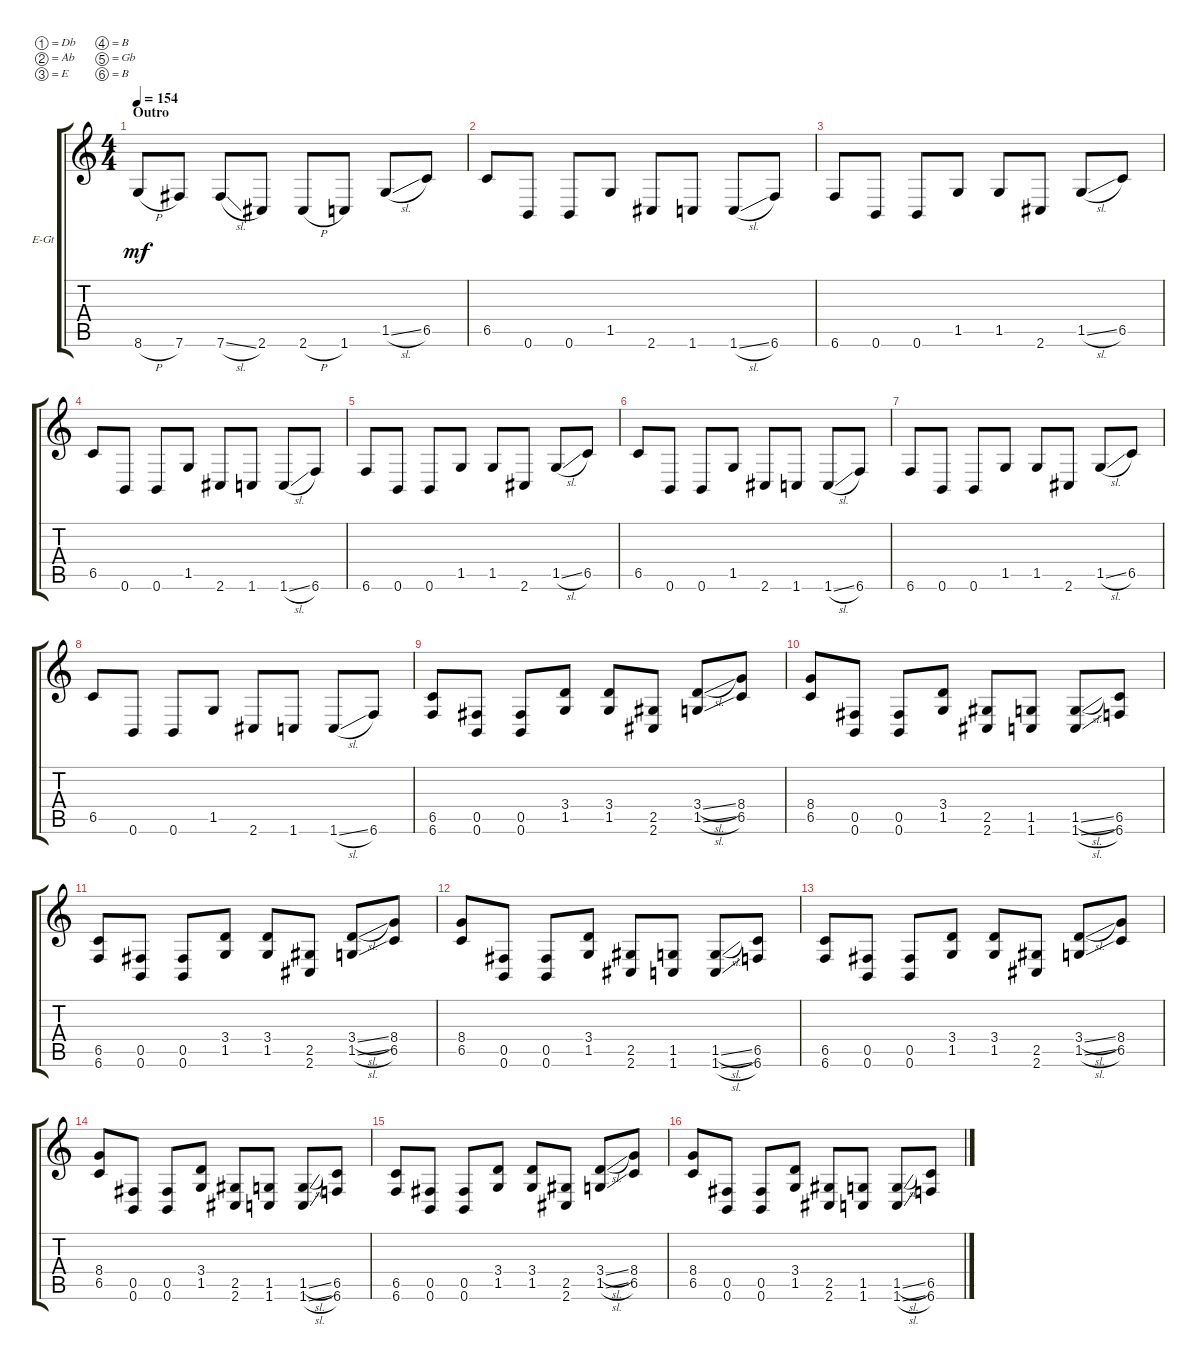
\defaultSystemsLayout 4
\bracketExtendMode groupsimilarinstruments
\firstSystemTrackNameOrientation horizontal
\otherSystemsTrackNameOrientation horizontal
\track ("Electric Guitar 1" "E-Gt") {instrument distortionguitar}
\staff {score tabs}
\tuning (Db4 Ab3 E3 B2 Gb2 B1)
\ts (4 4)
\section ("" "Outro")
\tempo 154
\clef g2
\ks c
8.6{h}.8{dy mf} 7.6.8 7.6{sl}.8 2.6.8 2.6{h}.8 1.6.8 1.5{sl}.8 6.5.8 |
6.5.8 0.6.8 0.6.8 1.5.8 2.6.8 1.6.8 1.6{sl}.8 6.6.8 |
6.6.8 0.6.8 0.6.8 1.5.8 1.5.8 2.6.8 1.5{sl}.8 6.5.8 |
6.5.8 0.6.8 0.6.8 1.5.8 2.6.8 1.6.8 1.6{sl}.8 6.6.8 |
6.6.8 0.6.8 0.6.8 1.5.8 1.5.8 2.6.8 1.5{sl}.8 6.5.8 |
6.5.8 0.6.8 0.6.8 1.5.8 2.6.8 1.6.8 1.6{sl}.8 6.6.8 |
6.6.8 0.6.8 0.6.8 1.5.8 1.5.8 2.6.8 1.5{sl}.8 6.5.8 |
6.5.8 0.6.8 0.6.8 1.5.8 2.6.8 1.6.8 1.6{sl}.8 6.6.8 |
(6.6 6.5).8 (0.6 0.5).8 (0.6 0.5).8 (1.5 3.4).8 (1.5 3.4).8 (2.6 2.5).8 (1.5{sl} 3.4{sl}).8 (6.5 8.4).8 |
(6.5 8.4).8 (0.6 0.5).8 (0.6 0.5).8 (1.5 3.4).8 (2.6 2.5).8 (1.6 1.5).8 (1.6{sl} 1.5{sl}).8 (6.6 6.5).8 |
(6.6 6.5).8 (0.6 0.5).8 (0.6 0.5).8 (1.5 3.4).8 (1.5 3.4).8 (2.6 2.5).8 (1.5{sl} 3.4{sl}).8 (6.5 8.4).8 |
(6.5 8.4).8 (0.6 0.5).8 (0.6 0.5).8 (1.5 3.4).8 (2.6 2.5).8 (1.6 1.5).8 (1.6{sl} 1.5{sl}).8 (6.6 6.5).8 |
(6.6 6.5).8 (0.6 0.5).8 (0.6 0.5).8 (1.5 3.4).8 (1.5 3.4).8 (2.6 2.5).8 (1.5{sl} 3.4{sl}).8 (6.5 8.4).8 |
(6.5 8.4).8 (0.6 0.5).8 (0.6 0.5).8 (1.5 3.4).8 (2.6 2.5).8 (1.6 1.5).8 (1.6{sl} 1.5{sl}).8 (6.6 6.5).8 |
(6.6 6.5).8 (0.6 0.5).8 (0.6 0.5).8 (1.5 3.4).8 (1.5 3.4).8 (2.6 2.5).8 (1.5{sl} 3.4{sl}).8 (6.5 8.4).8 |
(6.5 8.4).8 (0.6 0.5).8 (0.6 0.5).8 (1.5 3.4).8 (2.6 2.5).8 (1.6 1.5).8 (1.6{sl} 1.5{sl}).8 (6.6 6.5).8
